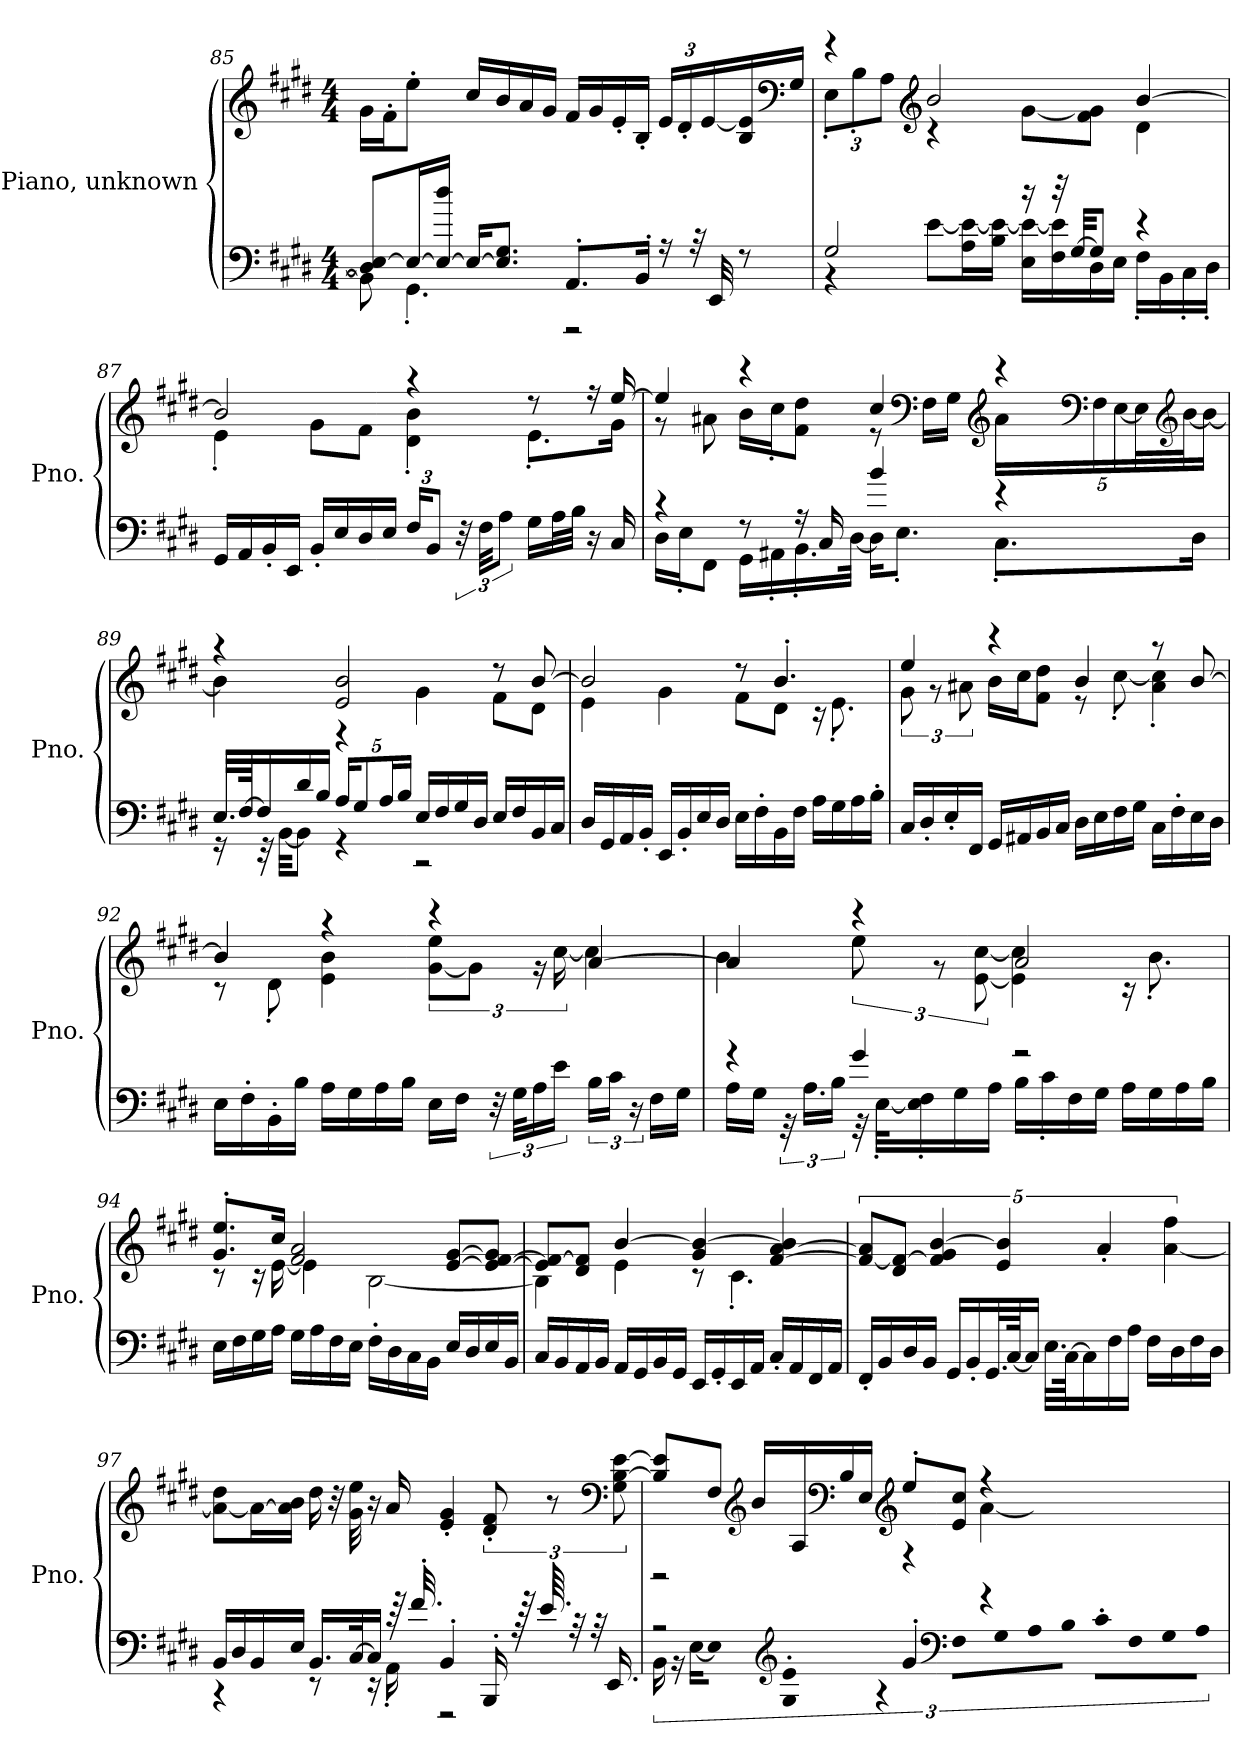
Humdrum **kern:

**kern	**kern
*part1	*part1
*staff2	*staff1
*I"Piano, unknown	*
*I'Pno.	*
*clefF4	*clefG2
*k[f#c#g#d#]	*k[f#c#g#d#]
*M4/4	*M4/4
=85	=85
*^	*
8D#/] [8E/L	8BB\]	16g#\LL
.	.	16f#'\J
16E/L_	4.GG#'\	8ee'\J
16E/_ 16dd#/JJ	.	.
16E/KL_	.	16cc#/LL
8.E/] 8.G#/J	.	16b/
.	.	16a/
.	.	16g#/JJ
8.AA'/L	2r	16f#/LL
.	.	16g#/
.	.	16e'/
16BB'/Jk	.	16B'/JJ
*	*	*Xbrackettup
16r	.	24e/LL
.	.	24d#'/
32r	.	.
.	.	[24e/
32EE/	.	.
8r	.	16B/ 16e/]
*	*	*clefF4
.	.	16G#/JJ
!!LO:LB:g=z
=86	=86	=86
*	*	*^
2G#/	4r	4r	12E'\L
.	.	.	12B'\
.	.	.	12A\J
*	*	*clefG2	*
.	[8e\L	2b/	4r
.	16A\ 16e\_L	.	.
.	16B\ 16e\_JJ	.	.
16r	16E\ 16e\_LL	.	[8g#\L
32r	16F#\ 16e\]	.	.
[32G#/KKL	.	.	.
8G#/J]	16D#\	.	8f#\ 8g#\]J
.	16E\JJ	.	.
4r	16F#'\LL	[4b/	4d#\
.	16BB\	.	.
.	16C#'\	.	.
.	16D#'\JJ	.	.
*v	*v	*	*
=87	=87	=87
16GG#/LL	2b/]	4e'\
16AA/	.	.
16BB'/	.	.
16EE/JJ	.	.
16BB'/LL	.	8g#\L
16E/	.	.
16D#/	.	8f#\J
16E/JJ	.	.
*Xbrackettup	*	*
24F#/KL	4r	4d#\' 4b\'
12BB/J	.	.
*brackettup	*	*
48r	.	.
48F#\KKL	.	.
12A\J	.	.
16G#\LL	8r	8.e'\L
32A\L	.	.
32B\JJJ	.	.
16r	16r	.
16C#/	[16ee/	16g#\Jk
!!LO:LB:g=z	!!
=88	=88	=88
*^	*	*
4r	16D#\LL	4ee/]	8r
.	16E'\J	.	.
.	8FF#\J	.	8a#X\
8r	16GG#\LL	4r	16b\LL
.	16AA#X'\	.	16cc#'\J
16r	16.BB'\	.	8f#\ 8dd#\J
16C#/	.	.	.
.	[32D#\JJk	.	.
4b/	16D#\KL]	4cc#/	8r
.	8.E'\J	.	.
*	*	*clefF4	*
.	.	.	16F#\LL
.	.	.	16G#\JJ
*	*	*clefG2	*
4r	8.C#'\L	4r	20a#\LL
*	*	*clefF4	*
.	.	.	20F#\
.	.	.	[20E\
.	.	.	40E\L]
*	*	*clefG2	*
.	.	.	[40b\J
.	16D#\Jk	.	.
.	.	.	20b\JJ_
!!LO:LB:g=z	!!
=89	=89	=89	=89
32.E/LLL	16r	4r	4b\]
[64F#/JK	.	.	.
16F#/]	32r	.	.
.	[32BB\KKL	.	.
16d#/	8BB\J]	.	.
16B/JJ	.	.	.
*Xbrackettup	*	*	*
20A/KL	4r	2e/ 2b/	4r
10G#/	.	.	.
20A/L	.	.	.
20B/JJ	.	.	.
16E/LL	2r	.	4g#\
16F#/	.	.	.
16G#/	.	.	.
16D#/JJ	.	.	.
16E/LL	.	8r	8f#\L
16F#/	.	.	.
16BB/	.	[8b/	8d#\J
16C#/JJ	.	.	.
*v	*v	*	*
=90	=90	=90
16D#/LL	2b/]	4e\
16GG#/	.	.
16AA/	.	.
16BB'/JJ	.	.
16EE/LL	.	4g#\
16BB'/	.	.
16E/	.	.
16D#/JJ	.	.
16E\LL	8r	8f#\L
16F#'\	.	.
16BB\	4.b'/	8d#\J
16F#\JJ	.	.
16A\LL	.	16r
16G#\	.	8.e'\
16A\	.	.
16B'\JJ	.	.
!!LO:LB:g=z	!!
=91	=91	=91
*	*	*brackettup
16C#/LL	4ee/	12g#\
16D#'/	.	.
.	.	12r
16E'/	.	.
.	.	12a#X\
16FF#/JJ	.	.
16GG#/LL	4r	16b\LL
16AA#X/	.	16cc#\J
16BB/	.	8f#\ 8dd#\J
16C#/JJ	.	.
16D#\LL	4b/	8r
16E\	.	.
16F#\	.	[8cc#'\
16G#\JJ	.	.
16C#\LL	8r	4a#\' 4cc#\]'
16F#'\	.	.
16E\	[8b/	.
16D#\JJ	.	.
=92	=92	=92
16E\LL	4b/]	8r
16F#'\	.	.
16BB'\	.	8d#'\
16B\JJ	.	.
16A\LL	4r	4e\ 4b\
16G#\	.	.
16A\	.	.
16B\JJ	.	.
16E\LL	4r	[12g#\ 12ee\L
16F#\JJ	.	.
.	.	12g#\J]
*brackettup	*	*
48r	.	.
48G#\KLL	.	.
24A\	.	24r
24e\JJ	.	[24cc#\
24B\LL	[4a/	4cc#\]
24c#\JJ	.	.
24r	.	.
16F#\LL	.	.
16G#\JJ	.	.
!!LO:LB:g=z	!!
=93	=93	=93
*^	*	*
4r	16A\LL	4a/]	4b\
.	16G#\JJ	.	.
.	48r	.	.
.	24.A\LL	.	.
.	24B\JJ	.	.
4g#/	32r	4r	12ee\
.	[32E'\KLL	.	.
.	16E\]' 16F#\'	.	.
.	.	.	12r
.	16G#\	.	.
.	.	.	[12e\ [12cc#\
.	16A\JJ	.	.
2r	16B\LL	2a/	4e\] 4cc#\]
.	16c#'\	.	.
.	16F#\	.	.
.	16G#\JJ	.	.
.	16A\LL	.	16r
.	16G#\	.	8.b'\
.	16A\	.	.
.	16B\JJ	.	.
*v	*v	*	*
=94	=94	=94
16E\LL	8.g#/' 8.ee/'L	8r
16F#\	.	.
16G#\	.	16r
16A\JJ	16cc#/Jk	[16e\
16G#\LL	2f#/ 2a/	4e\]
16A\	.	.
16F#\	.	.
16E\JJ	.	.
16F#'\LL	.	[2B\
16D#\	.	.
16C#\	.	.
16BB\JJ	.	.
16E/LL	[8e/ [8g#/L	.
16D#/	.	.
16E/	8e/_ [8f#/ 8g#/]J	.
16BB/JJ	.	.
!!LO:PB:g=z	!!
=95	=95	=95
16C#/LL	8e/] 8f#/_L	4B\]
16BB/	.	.
16AA/	8d#/ 8f#/]J	.
16BB/JJ	.	.
16AA/LL	[4b/	4e\
16GG#/	.	.
16BB/	.	.
16GG#/JJ	.	.
16EE/LL	4g#/ 4b/_	8r
16GG#'/	.	.
16EE/	.	4.c#'\
16AA/JJ	.	.
16C#'/LL	[4f#/ [4a/ 4b/]	.
16AA/	.	.
16FF#/	.	.
16AA/JJ	.	.
*	*v	*v
=96	=96
16FF#'/LL	10f#/_ 10a/]L
16BB/	.
.	10d#/ 10f#/_J
16D#/	.
16BB/JJ	.
.	5f#/] 5g#/ [5b/
16GG#/LL	.
16BB'/	.
32.GG#/L	.
.	5e/ 5b/]
[64C#/JK	.
16C#/JJ]	.
32.E\LLL	.
[64C#\JK	.
16C#\]	.
.	5a'/
16F#\	.
16A\JJ	.
16F#\LL	.
.	[5a\ 5ff#\
16D#\	.
16F#\	.
16D#\JJ	.
!!LO:LB:g=z
=97	=97
*^	*
16BB/LL	4r	8a\_ 8dd#\L
16D#/	.	.
16BB/	.	16a\L_
16E/JJ	.	16a\] 16b\JJ
16.BB/LL	8r	16dd#\
.	.	32r
[32C#/K	.	32g#\ 32ee\
16C#/JJ]	16r	16r
64r	16AA'\	16a/
32.f#'/	.	.
4BB'/	2r	4e/' 4g#/'
16BBB'/	.	12d#/' 12f#/'
128r	.	.
64.e/	.	.
.	.	12r
32r	.	.
32r	.	.
16.EE/	.	.
*	*	*clefF4
.	.	12G#\ [12B\ [12e\
!!LO:LB:g=z
=98	=98	=98
*	*	*^
2r	24BB\	8B/] 8e/]L	2r
.	24r	.	.
.	[24E\KL	.	.
.	8E\J]	8F#/J	.
*clefG2	*	*clefG2	*
.	4G#\' 4e\'	16b/LL	.
.	.	16A/	.
*	*	*clefF4	*
.	.	16B/	.
.	.	16E/JJ	.
*	*	*clefG2	*
4g#'/	16r	8ee'/L	4r
*clefF4	*	*	*
.	32F#\LLL	.	.
.	32G#\J	.	.
.	16A\	8e/ 8cc#/J	.
.	16B\JJ	.	.
4r	16c#'\LL	4r	[4a\
.	16F#\	.	.
.	16G#\	.	.
.	16A\JJ	.	.
*v	*v	*	*
*	*v	*v
=	=
*-	*-
